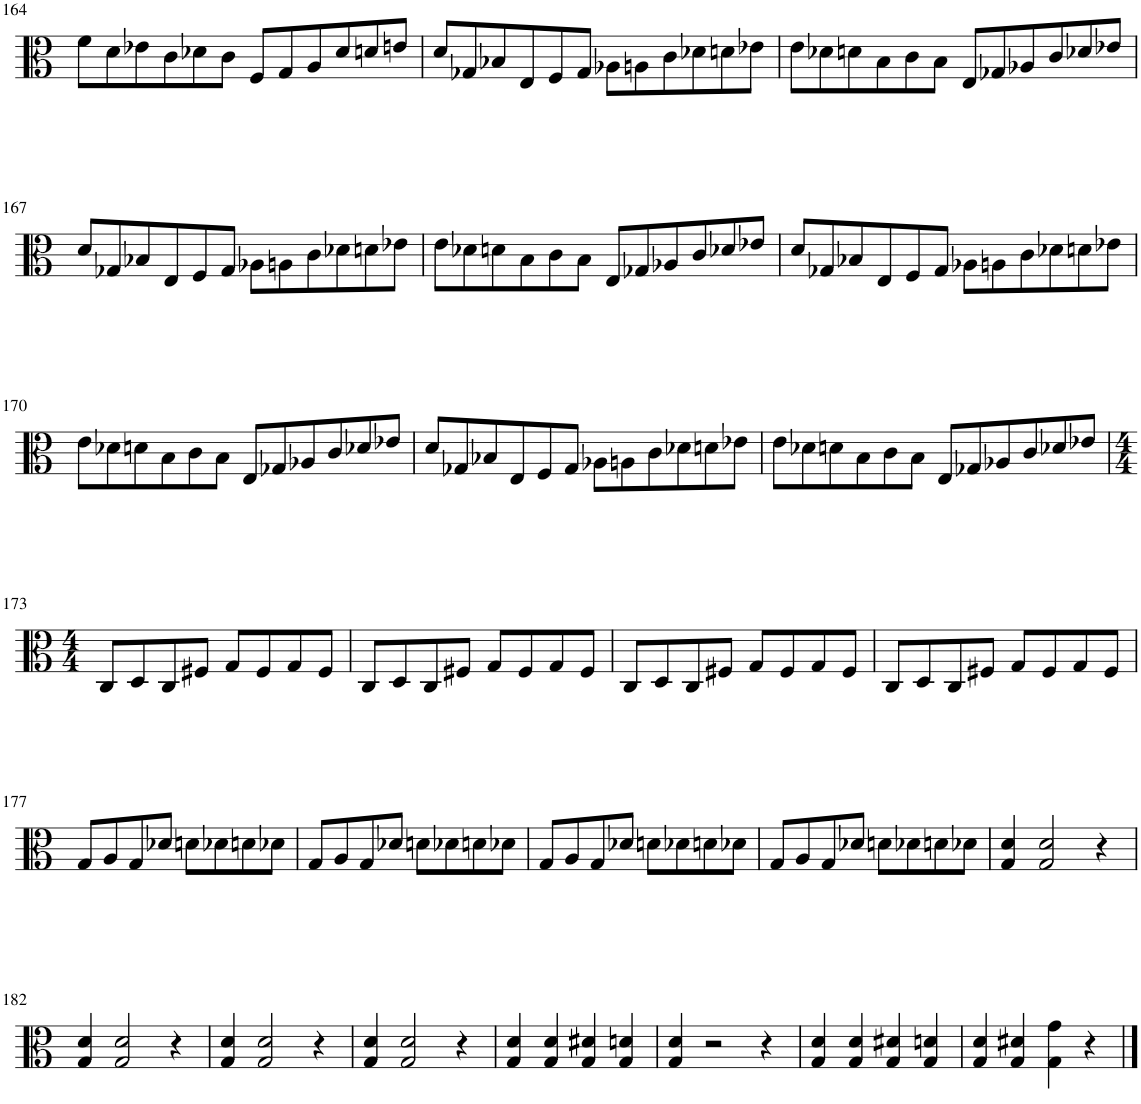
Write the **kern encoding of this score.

**kern
*part1
*staff1
*I"Viola
*I'Vla.
!!LO:PB:g=z
*clefC3
*k[]
*M6/4
=164
8f\L
8d\
8e-X\
8c\
8d-X\
8c\J
8F/L
8G/
8A/
8d-/
8dn/
8en/J
=165
8d/L
8G-X/
8B-X/
8E/
8F/
8G-/J
8A-X\L
8An\
8c\
8d-X\
8dn\
8e-X\J
=166
8e\L
8d-X\
8dn\
8B\
8c\
8B\J
8E/L
8G-X/
8A-X/
8c/
8d-X/
8e-X/J
!!LO:LB:g=z
=167
8d/L
8G-X/
8B-X/
8E/
8F/
8G-/J
8A-X\L
8An\
8c\
8d-X\
8dn\
8e-X\J
=168
8e\L
8d-X\
8dn\
8B\
8c\
8B\J
8E/L
8G-X/
8A-X/
8c/
8d-X/
8e-X/J
=169
8d/L
8G-X/
8B-X/
8E/
8F/
8G-/J
8A-X\L
8An\
8c\
8d-X\
8dn\
8e-X\J
!!LO:LB:g=z
=170
8e\L
8d-X\
8dn\
8B\
8c\
8B\J
8E/L
8G-X/
8A-X/
8c/
8d-X/
8e-X/J
=171
8d/L
8G-X/
8B-X/
8E/
8F/
8G-/J
8A-X\L
8An\
8c\
8d-X\
8dn\
8e-X\J
=172
8e\L
8d-X\
8dn\
8B\
8c\
8B\J
8E/L
8G-X/
8A-X/
8c/
8d-X/
8e-X/J
!!LO:LB:g=z
=173
*M4/4
8C/L
8D/
8C/
8F#X/J
8G/L
8F#/
8G/
8F#/J
=174
8C/L
8D/
8C/
8F#X/J
8G/L
8F#/
8G/
8F#/J
=175
8C/L
8D/
8C/
8F#X/J
8G/L
8F#/
8G/
8F#/J
=176
8C/L
8D/
8C/
8F#X/J
8G/L
8F#/
8G/
8F#/J
!!LO:LB:g=z
=177
8G/L
8A/
8G/
8d-X/J
8dn\L
8d-X\
8dn\
8d-X\J
=178
8G/L
8A/
8G/
8d-X/J
8dn\L
8d-X\
8dn\
8d-X\J
=179
8G/L
8A/
8G/
8d-X/J
8dn\L
8d-X\
8dn\
8d-X\J
=180
8G/L
8A/
8G/
8d-X/J
8dn\L
8d-X\
8dn\
8d-X\J
=181
4G/ 4d/
2G/ 2d/
4r
!!LO:LB:g=z
=182
4G/ 4d/
2G/ 2d/
4r
=183
4G/ 4d/
2G/ 2d/
4r
=184
4G/ 4d/
2G/ 2d/
4r
=185
4G/ 4d/
4G/ 4d/
4G/ 4d#X/
4G/ 4dn/
=186
4G/ 4d/
2r
4r
=187
4G/ 4d/
4G/ 4d/
4G/ 4d#X/
4G/ 4dn/
=188
4G/ 4d/
4G/ 4d#X/
4G\ 4g\
4r
==
*-
